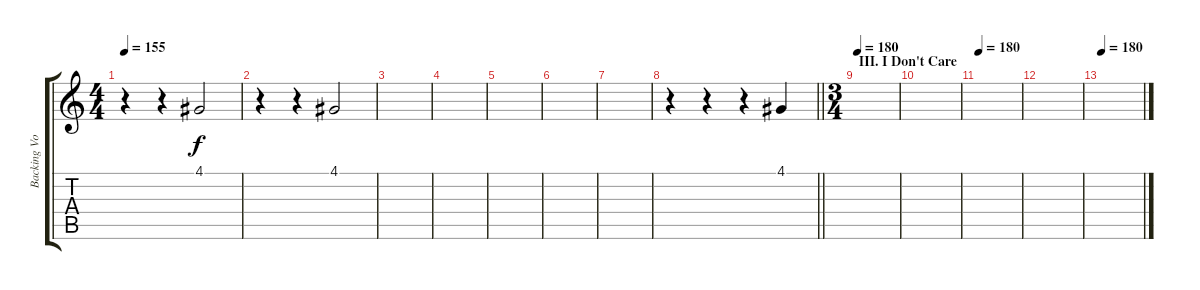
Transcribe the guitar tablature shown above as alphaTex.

\track ("Backing Vocals" "Backing Vo") {instrument clarinet}
\staff {score tabs}
\tuning (E4 B3 G3 D3 A2 E2) {hide}
\ts (4 4)
\tempo 155
\clef g2
\ks c
r.4{dy f} r.4 4.1.2 |
r.4 r.4 4.1.2 |
|
|
|
|
|
\barLineRight lightlight
r.4 r.4 r.4 4.1.4 |
\ts (3 4)
\section ("" "III. I Don't Care")
\tempo 180
|
|
\tempo 180
|
|
\tempo 180
